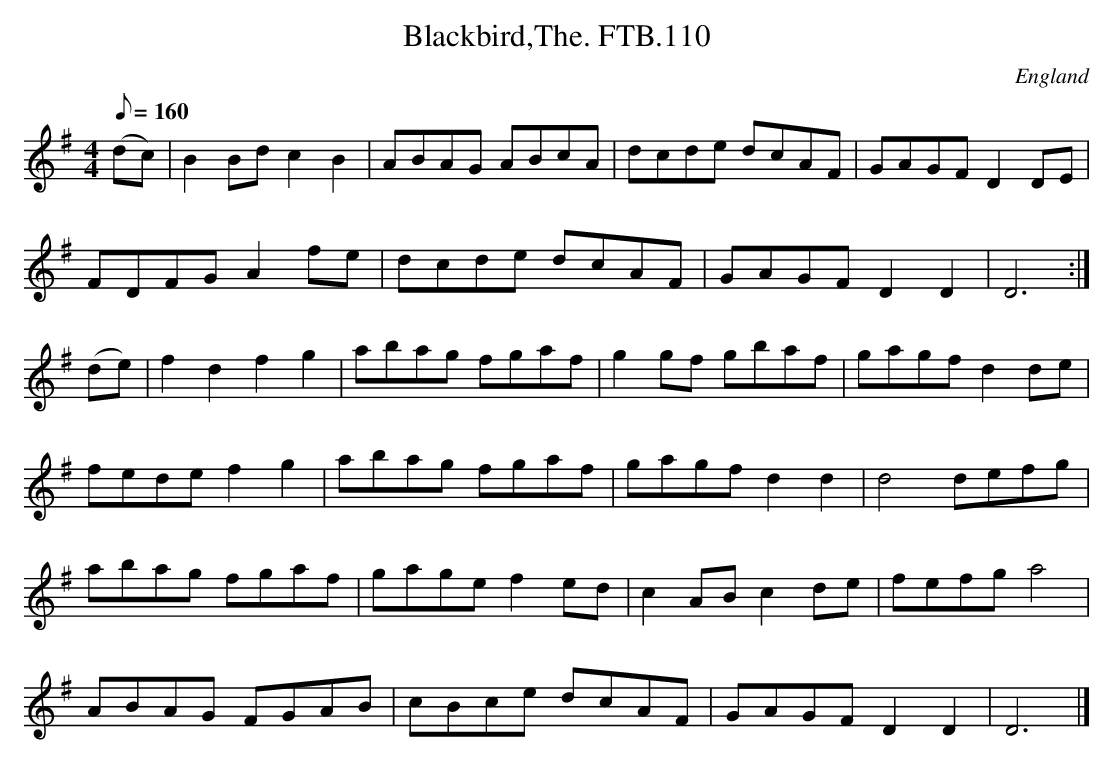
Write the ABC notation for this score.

X:1
T:Blackbird,The. FTB.110
M:4/4
L:1/8
Q:160
O:England
K:G
(dc)|B2Bdc2B2|ABAG ABcA|dcde dcAF|GAGFD2DE|
FDFGA2fe|dcde dcAF|GAGFD2D2|D6:|
(de)|f2d2f2g2|abag fgaf|g2gf gbaf|gagfd2de|
fedef2g2|abag fgaf|gagfd2d2|d4defg|
abag fgaf|gagef2ed|c2ABc2de|fefga4|
ABAG FGAB|cBce dcAF|GAGFD2D2|D6|]
